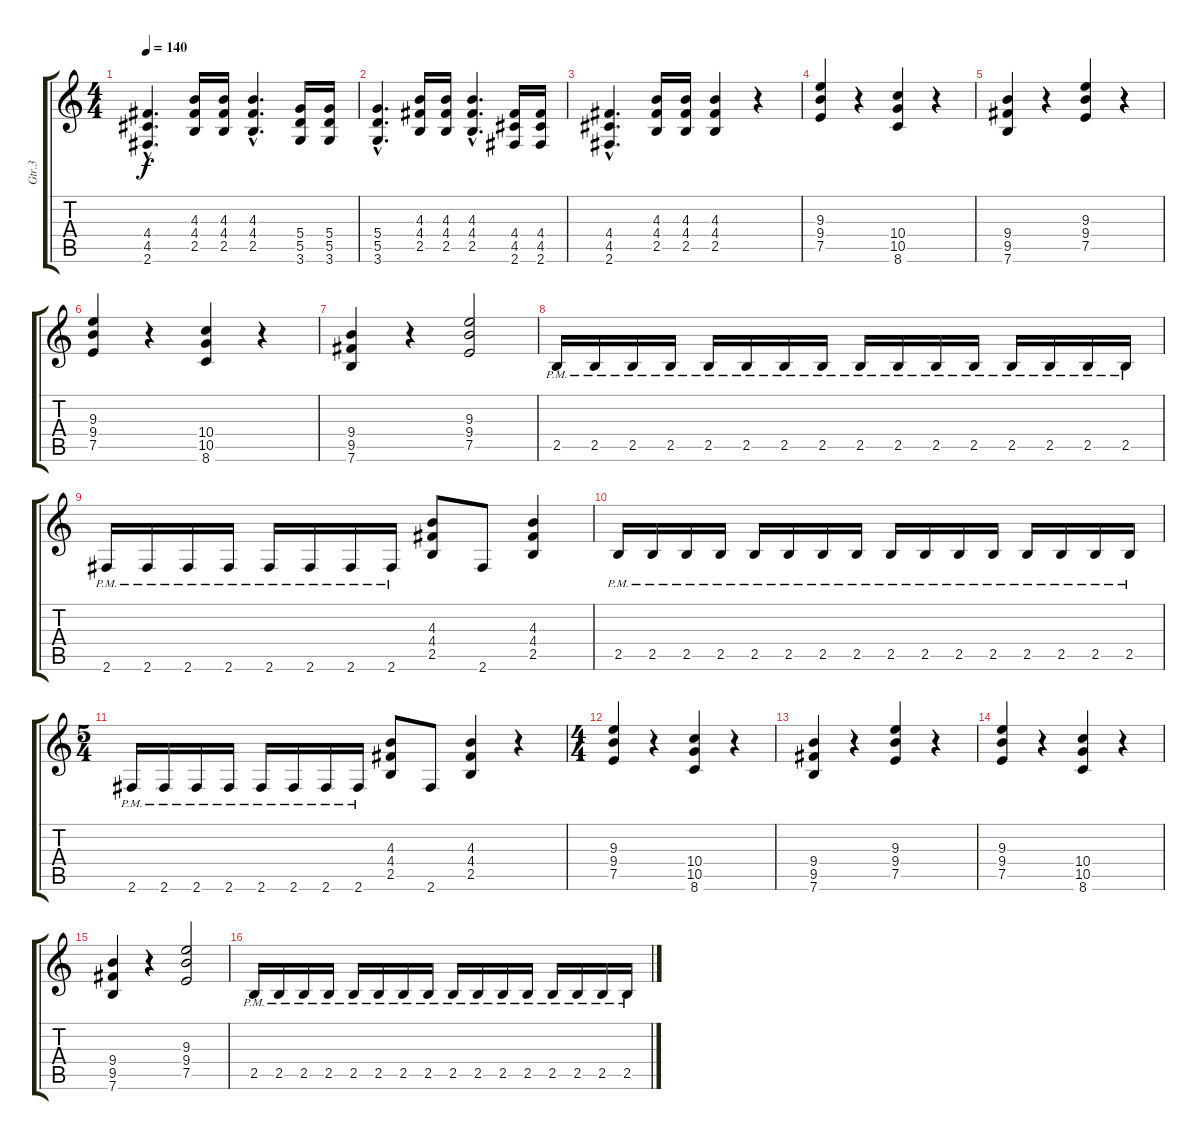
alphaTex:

\track ("Gtr.3" "Gtr.3") {instrument distortionguitar}
\staff {score tabs}
\tuning (E4 B3 G3 D3 A2 E2) {hide}
\ts (4 4)
\tempo 140
\clef g2
\ks c
(4.4{hac} 4.5{hac} 2.6{hac}).4{d dy f} (4.3 4.4 2.5).16 (4.3 4.4 2.5).16 (4.3{hac} 4.4{hac} 2.5{hac}).4{d} (5.4 5.5 3.6).16 (5.4 5.5 3.6).16 |
(5.4{hac} 5.5{hac} 3.6{hac}).4{d} (4.3 4.4 2.5).16 (4.3 4.4 2.5).16 (4.3{hac} 4.4{hac} 2.5{hac}).4{d} (4.4 4.5 2.6).16 (4.4 4.5 2.6).16 |
(4.4{hac} 4.5{hac} 2.6{hac}).4{d} (4.3 4.4 2.5).16 (4.3 4.4 2.5).16 (4.3 4.4 2.5).4 r.4 |
(9.3 9.4 7.5).4 r.4 (10.4 10.5 8.6).4 r.4 |
(9.4 9.5 7.6).4 r.4 (9.3 9.4 7.5).4 r.4 |
(9.3 9.4 7.5).4 r.4 (10.4 10.5 8.6).4 r.4 |
(9.4 9.5 7.6).4 r.4 (9.3 9.4 7.5).2 |
2.5{pm}.16 2.5{pm}.16 2.5{pm}.16 2.5{pm}.16 2.5{pm}.16 2.5{pm}.16 2.5{pm}.16 2.5{pm}.16 2.5{pm}.16 2.5{pm}.16 2.5{pm}.16 2.5{pm}.16 2.5{pm}.16 2.5{pm}.16 2.5{pm}.16 2.5{pm}.16 |
2.6{pm}.16 2.6{pm}.16 2.6{pm}.16 2.6{pm}.16 2.6{pm}.16 2.6{pm}.16 2.6{pm}.16 2.6{pm}.16 (4.3 4.4 2.5).8 2.6.8 (4.3 4.4 2.5).4 |
2.5{pm}.16 2.5{pm}.16 2.5{pm}.16 2.5{pm}.16 2.5{pm}.16 2.5{pm}.16 2.5{pm}.16 2.5{pm}.16 2.5{pm}.16 2.5{pm}.16 2.5{pm}.16 2.5{pm}.16 2.5{pm}.16 2.5{pm}.16 2.5{pm}.16 2.5{pm}.16 |
\ts (5 4)
2.6{pm}.16 2.6{pm}.16 2.6{pm}.16 2.6{pm}.16 2.6{pm}.16 2.6{pm}.16 2.6{pm}.16 2.6{pm}.16 (4.3 4.4 2.5).8 2.6.8 (4.3 4.4 2.5).4 r.4 |
\ts (4 4)
(9.3 9.4 7.5).4 r.4 (10.4 10.5 8.6).4 r.4 |
(9.4 9.5 7.6).4 r.4 (9.3 9.4 7.5).4 r.4 |
(9.3 9.4 7.5).4 r.4 (10.4 10.5 8.6).4 r.4 |
(9.4 9.5 7.6).4 r.4 (9.3 9.4 7.5).2 |
2.5{pm}.16 2.5{pm}.16 2.5{pm}.16 2.5{pm}.16 2.5{pm}.16 2.5{pm}.16 2.5{pm}.16 2.5{pm}.16 2.5{pm}.16 2.5{pm}.16 2.5{pm}.16 2.5{pm}.16 2.5{pm}.16 2.5{pm}.16 2.5{pm}.16 2.5{pm}.16
